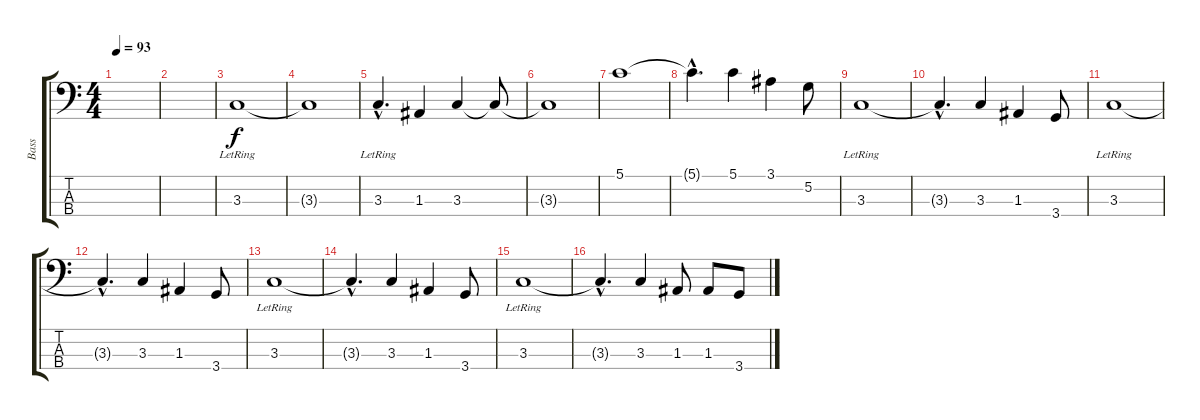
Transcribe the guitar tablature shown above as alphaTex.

\track ("Bass" "Bass") {instrument acousticbass}
\staff {score tabs}
\tuning (G2 D2 A1 E1) {hide}
\ts (4 4)
\tempo 93
\clef f4
\ks c
|
|
3.3{lr}.1 |
3.3{t}.1 |
3.3{hac lr}.4{d} 1.3.4 3.3.4 3.3{t}.8 |
3.3{t}.1 |
5.1.1 |
5.1{hac t}.4{d} 5.1.4 3.1.4 5.2.8 |
3.3{lr}.1 |
3.3{hac t}.4{d} 3.3.4 1.3.4 3.4.8 |
3.3{lr}.1 |
3.3{hac t}.4{d} 3.3.4 1.3.4 3.4.8 |
3.3{lr}.1 |
3.3{hac t}.4{d} 3.3.4 1.3.4 3.4.8 |
3.3{lr}.1 |
3.3{hac t}.4{d} 3.3.4 1.3.8 1.3.8 3.4.8
